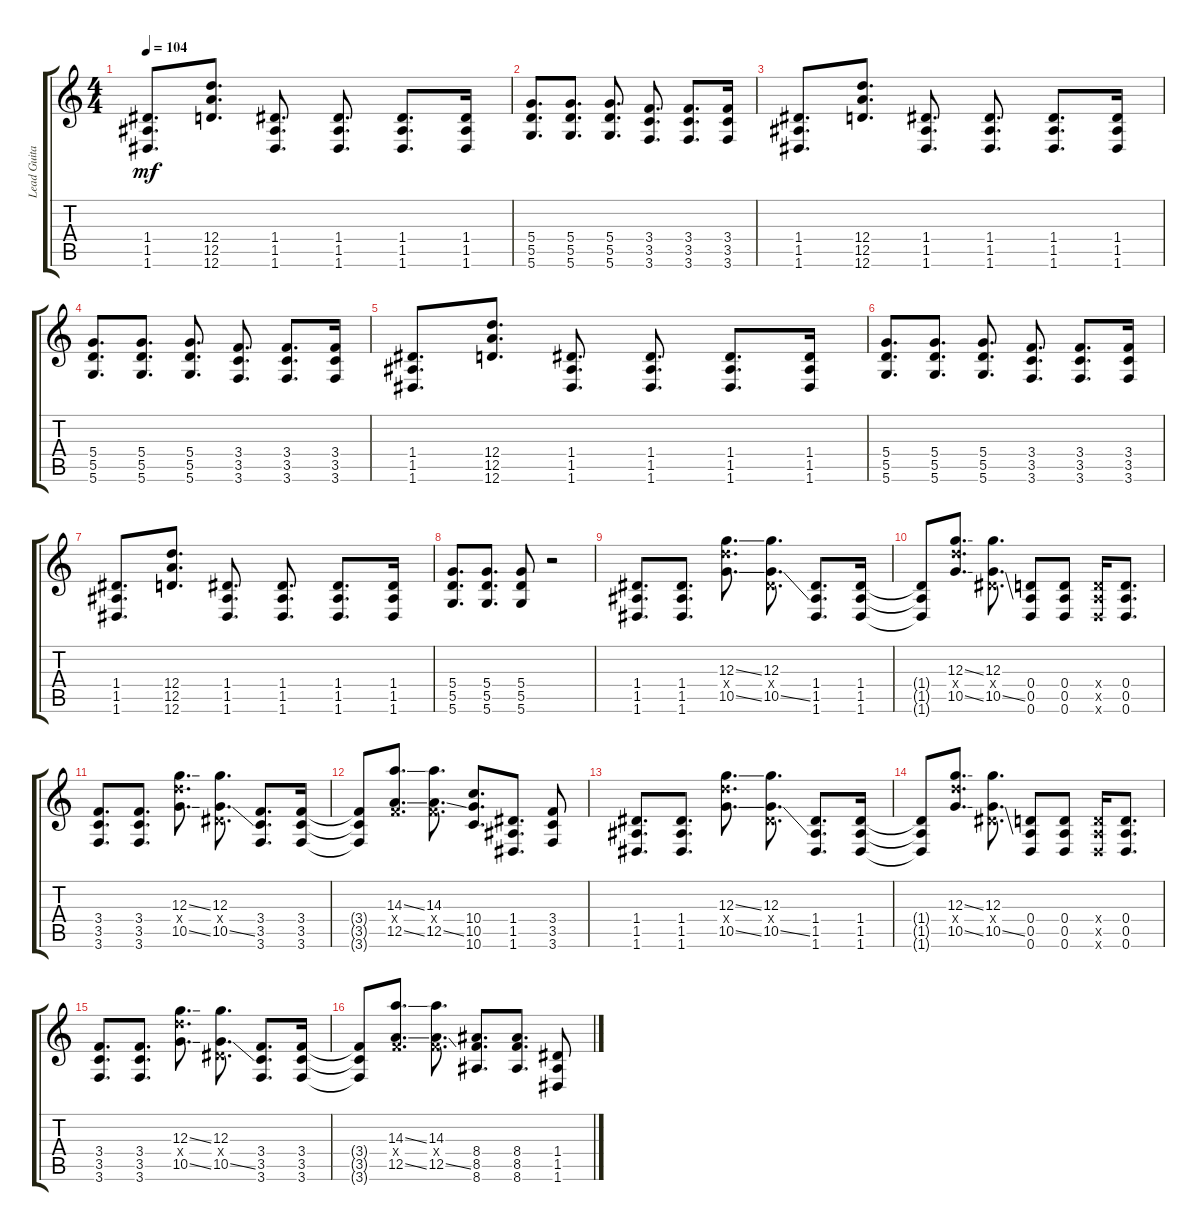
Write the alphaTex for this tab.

\track ("Lead Guitar" "Lead Guita") {instrument distortionguitar}
\staff {score tabs}
\tuning (D4 A3 G3 D3 A2 D2) {hide}
\ts (4 4)
\tempo 104
\clef g2
\ks c
(1.4 1.5 1.6).8{d dy mf} (12.4 12.5 12.6).8{d} (1.4 1.5 1.6).8{d} (1.4 1.5 1.6).8{d} (1.4 1.5 1.6).8{d} (1.4 1.5 1.6).16 |
(5.4 5.5 5.6).8{d} (5.4 5.5 5.6).8{d} (5.4 5.5 5.6).8{d} (3.4 3.5 3.6).8{d} (3.4 3.5 3.6).8{d} (3.4 3.5 3.6).16 |
(1.4 1.5 1.6).8{d} (12.4 12.5 12.6).8{d} (1.4 1.5 1.6).8{d} (1.4 1.5 1.6).8{d} (1.4 1.5 1.6).8{d} (1.4 1.5 1.6).16 |
(5.4 5.5 5.6).8{d} (5.4 5.5 5.6).8{d} (5.4 5.5 5.6).8{d} (3.4 3.5 3.6).8{d} (3.4 3.5 3.6).8{d} (3.4 3.5 3.6).16 |
(1.4 1.5 1.6).8{d} (12.4 12.5 12.6).8{d} (1.4 1.5 1.6).8{d} (1.4 1.5 1.6).8{d} (1.4 1.5 1.6).8{d} (1.4 1.5 1.6).16 |
(5.4 5.5 5.6).8{d} (5.4 5.5 5.6).8{d} (5.4 5.5 5.6).8{d} (3.4 3.5 3.6).8{d} (3.4 3.5 3.6).8{d} (3.4 3.5 3.6).16 |
(1.4 1.5 1.6).8{d} (12.4 12.5 12.6).8{d} (1.4 1.5 1.6).8{d} (1.4 1.5 1.6).8{d} (1.4 1.5 1.6).8{d} (1.4 1.5 1.6).16 |
(5.4 5.5 5.6).8{d} (5.4 5.5 5.6).8{d} (5.4 5.5 5.6).8 r.2 |
(1.4 1.5 1.6).8{d} (1.4 1.5 1.6).8{d} (12.3{ss} 12.4{x} 10.5{ss}).8{d} (12.3 1.4{x} 10.5{ss}).8{d} (1.4 1.5 1.6).8{d} (1.4 1.5 1.6).16 |
(1.4{t} 1.5{t} 1.6{t}).8 (12.3{ss} 12.4{x} 10.5{ss}).8{d} (12.3 1.4{x} 10.5{ss}).8{d} (0.4 0.5 0.6).8 (0.4 0.5 0.6).8 (0.4{x} 0.5{x} 0.6{x}).16 (0.4 0.5 0.6).8{d} |
(3.4 3.5 3.6).8{d} (3.4 3.5 3.6).8{d} (12.3{ss} 12.4{x} 10.5{ss}).8{d} (12.3 1.4{x} 10.5{ss}).8{d} (3.4 3.5 3.6).8{d} (3.4 3.5 3.6).16 |
(3.4{t} 3.5{t} 3.6{t}).8 (14.3{ss} 3.4{x} 12.5{ss}).8{d} (14.3 3.4{x} 12.5{ss}).8{d} (10.4 10.5 10.6).8{d} (1.4 1.5 1.6).8{d} (3.4 3.5 3.6).8 |
(1.4 1.5 1.6).8{d} (1.4 1.5 1.6).8{d} (12.3{ss} 12.4{x} 10.5{ss}).8{d} (12.3 1.4{x} 10.5{ss}).8{d} (1.4 1.5 1.6).8{d} (1.4 1.5 1.6).16 |
(1.4{t} 1.5{t} 1.6{t}).8 (12.3{ss} 12.4{x} 10.5{ss}).8{d} (12.3 1.4{x} 10.5{ss}).8{d} (0.4 0.5 0.6).8 (0.4 0.5 0.6).8 (0.4{x} 0.5{x} 0.6{x}).16 (0.4 0.5 0.6).8{d} |
(3.4 3.5 3.6).8{d} (3.4 3.5 3.6).8{d} (12.3{ss} 12.4{x} 10.5{ss}).8{d} (12.3 1.4{x} 10.5{ss}).8{d} (3.4 3.5 3.6).8{d} (3.4 3.5 3.6).16 |
(3.4{t} 3.5{t} 3.6{t}).8 (14.3{ss} 3.4{x} 12.5{ss}).8{d} (14.3 3.4{x} 12.5{ss}).8{d} (8.4 8.5 8.6).8{d} (8.4 8.5 8.6).8{d} (1.4 1.5 1.6).8
